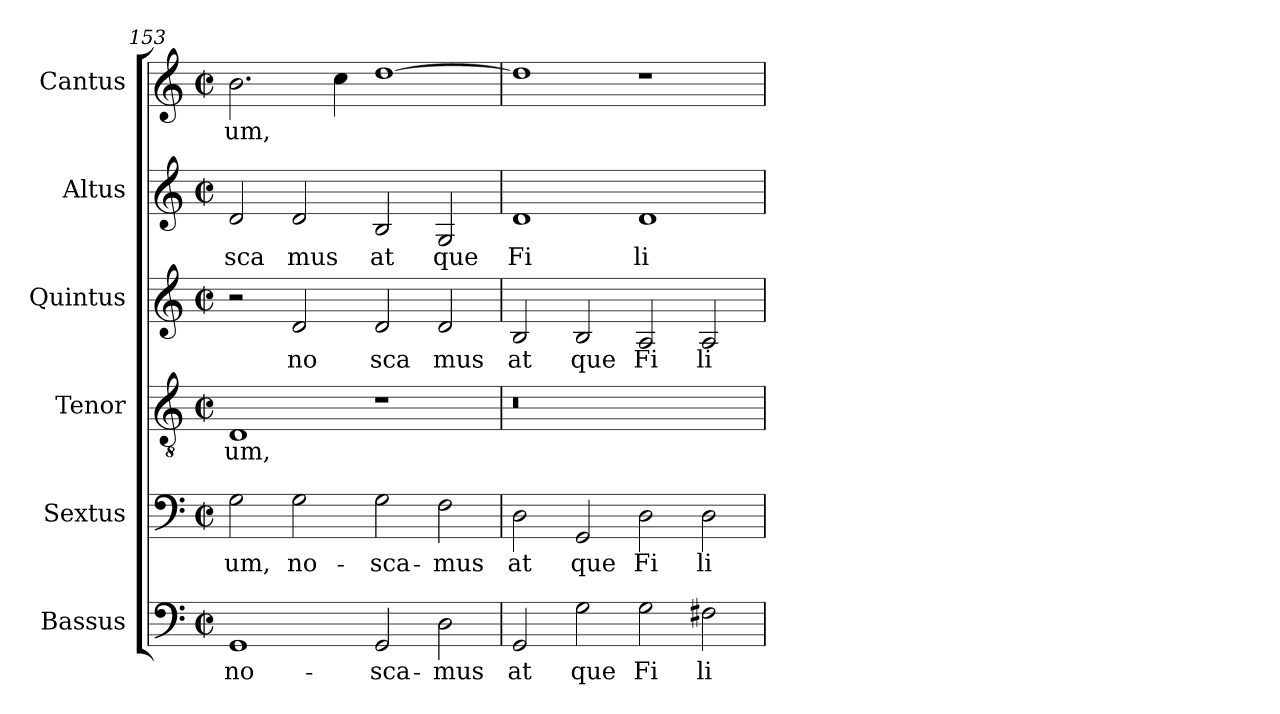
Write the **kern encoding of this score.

**kern	**text	**kern	**text	**kern	**text	**kern	**text	**kern	**text	**kern	**text
*part6	*part6	*part5	*part5	*part4	*part4	*part3	*part3	*part2	*part2	*part1	*part1
*staff6	*staff6	*staff5	*staff5	*staff4	*staff4	*staff3	*staff3	*staff2	*staff2	*staff1	*staff1
*I"Bassus	*	*I"Sextus	*	*I"Tenor	*	*I"Quintus	*	*I"Altus	*	*I"Cantus	*
*I'Bassus	*	*I'Sextus	*	*I'Tenor	*	*I'Quintus	*	*I'Altus	*	*I'Cantus	*
*clefF4	*	*clefF4	*	*clefGv2	*	*clefG2	*	*clefG2	*	*clefG2	*
*k[]	*	*k[]	*	*k[]	*	*k[]	*	*k[]	*	*k[]	*
*C:	*	*C:	*	*C:	*	*C:	*	*C:	*	*C:	*
*M2/2	*	*M2/2	*	*M2/2	*	*M2/2	*	*M2/2	*	*M2/2	*
*met(c|)	*	*met(c|)	*	*met(c|)	*	*met(c|)	*	*met(c|)	*	*met(c|)	*
=153	=153	=153	=153	=153	=153	=153	=153	=153	=153	=153	=153
!	!LO:LY:b:cj	!	!LO:LY:b:cj	!	!LO:LY:b:cj	!	!	!	!LO:LY:b:cj	!	!LO:LY:b:cj
1GG	no-	2G\	-um,	1D	um,	2r	.	2d/	sca	2.b\	um,
!	!	!	!LO:LY:b:cj	!	!	!	!LO:LY:b:cj	!	!LO:LY:b:cj	!	!
.	.	2G\	no-	.	.	2d/	no	2d/	mus	.	.
!	!	!	!	!	!	!	!	!	!	!	!LO:LY:b:cj
.	.	.	.	.	.	.	.	.	.	4cc\	.
!	!LO:LY:b:cj	!	!LO:LY:b:cj	!	!	!	!LO:LY:b:cj	!	!LO:LY:b:cj	!	!LO:LY:b:cj
2GG/	-sca-	2G\	-sca-	1r	.	2d/	sca	2B/	at	[<1dd	.
!	!LO:LY:b:cj	!	!LO:LY:b:cj	!	!	!	!LO:LY:b:cj	!	!LO:LY:b:cj	!	!
2D\	-mus	2F\	-mus	.	.	2d/	mus	2G/	que	.	.
!!LO:LB:g=z
=154	=154	=154	=154	=154	=154	=154	=154	=154	=154	=154	=154
!	!LO:LY:b:cj	!	!LO:LY:b:cj	!	!	!	!LO:LY:b:cj	!	!LO:LY:b:cj	!	!LO:LY:b:cj
2GG/	at	2D\	at	0r	.	2B/	at	1d	Fi	1dd]	.
!	!LO:LY:b:cj	!	!LO:LY:b:cj	!	!	!	!LO:LY:b:cj	!	!	!	!
2G\	que	2GG/	que	.	.	2B/	que	.	.	.	.
!	!LO:LY:b:cj	!	!LO:LY:b:cj	!	!	!	!LO:LY:b:cj	!	!LO:LY:b:cj	!	!
2G\	Fi	2D\	Fi	.	.	2A/	Fi	1d	li	1r	.
!	!LO:LY:b:cj	!	!LO:LY:b:cj	!	!	!	!LO:LY:b:cj	!	!	!	!
2F#\	li	2D\	li	.	.	2A/	li	.	.	.	.
=	=	=	=	=	=	=	=	=	=	=	=
*-	*-	*-	*-	*-	*-	*-	*-	*-	*-	*-	*-
